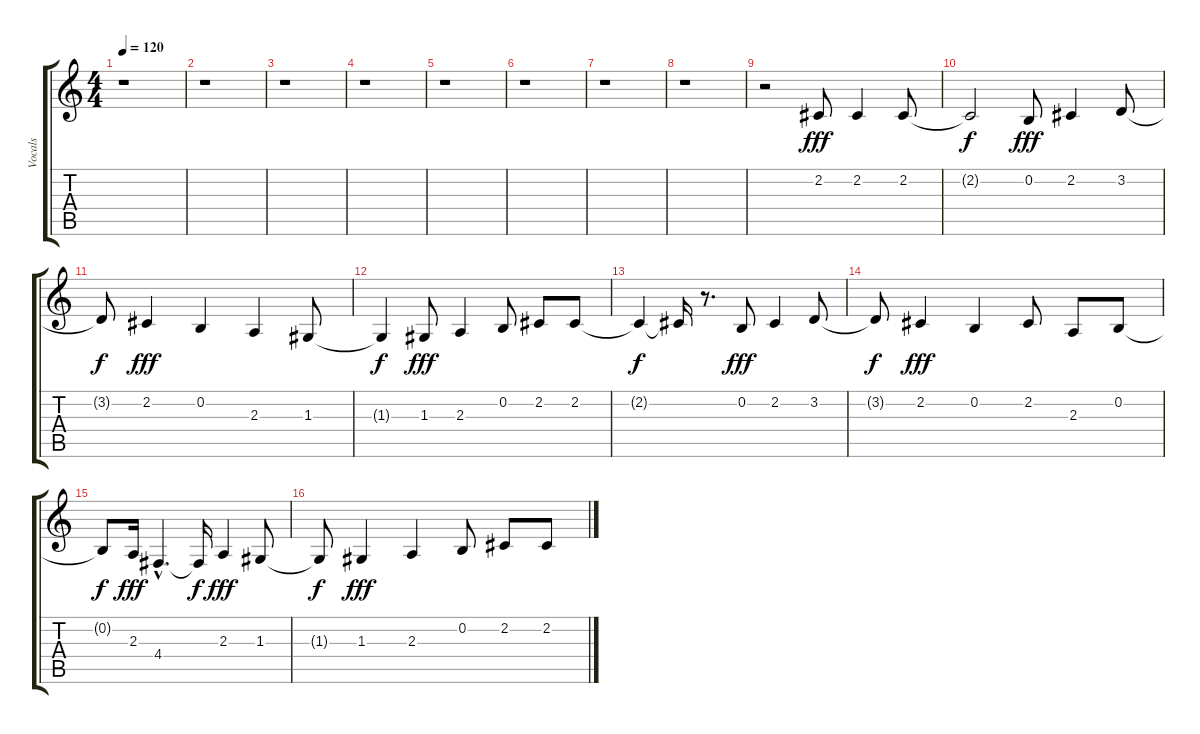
\track ("Vocals" "Vocals") {instrument oboe}
\staff {score tabs}
\tuning (E4 B3 G3 D3 A2 E2) {hide}
\ts (4 4)
\tempo 120
\clef g2
\ks c
r.1{dy fff instrument oboe} |
r.1 |
r.1 |
r.1 |
r.1 |
r.1 |
r.1 |
r.1 |
r.2 2.2.8 2.2.4 2.2.8 |
2.2{t}.2{dy f} 0.2.8{dy fff} 2.2.4 3.2.8 |
3.2{t}.8{dy f} 2.2.4{dy fff} 0.2.4 2.3.4 1.3.8 |
1.3{t}.4{dy f} 1.3.8{dy fff} 2.3.4 0.2.8 2.2.8 2.2.8 |
2.2{t}.4{dy f} 2.2{t}.16 r.8{d} 0.2.8{dy fff} 2.2.4 3.2.8 |
3.2{t}.8{dy f} 2.2.4{dy fff} 0.2.4 2.2.8 2.3.8 0.2.8 |
0.2{t}.8{dy f} 2.3.16{dy fff} 4.4{hac}.4{d} 4.4{t}.16{dy f} 2.3.4{dy fff} 1.3.8 |
1.3{t}.8{dy f} 1.3.4{dy fff} 2.3.4 0.2.8 2.2.8 2.2.8
